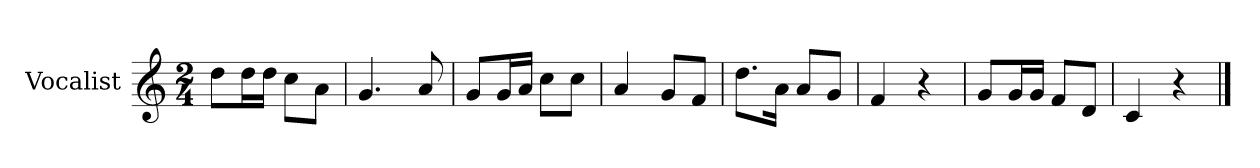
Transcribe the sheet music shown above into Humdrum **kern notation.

**kern
*part1
*staff1
*I"Vocalist
*k[]
*C:
*M2/4
=
8ddL
16ddL
16ddJJ
8ccL
8aJ
=1
4.g
8a
=2
8gL
16gL
16aJJ
8ccL
8ccJ
=3
4a
8gL
8fJ
=4
8.ddL
16aJk
8aL
8gJ
=5
4f
4r
=6
8gL
16gL
16gJJ
8fL
8dJ
=7
4c
4r
==
*-
